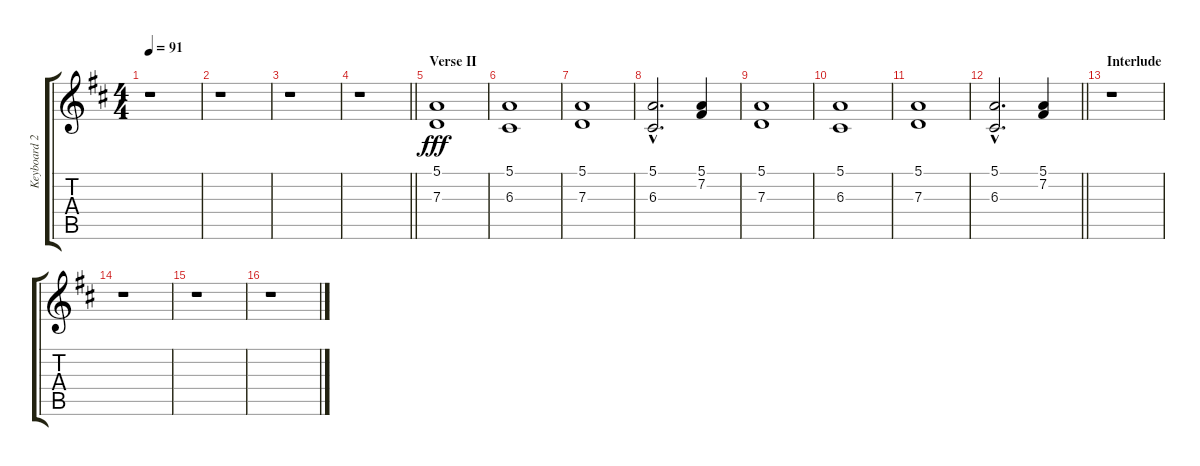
\track ("Keyboard 2" "Keyboard 2") {instrument percussiveorgan}
\staff {score tabs}
\tuning (E4 B3 G3 D3 A2 E2) {hide}
\ts (4 4)
\tempo 91
\clef g2
\ks d
r.1{dy f} |
r.1 |
r.1 |
\barLineRight lightlight
r.1 |
\section ("" "Verse II")
(5.1 7.3).1{dy fff} |
(5.1 6.3).1 |
(5.1 7.3).1 |
(5.1{hac} 6.3{hac}).2{d} (5.1 7.2).4 |
(5.1 7.3).1 |
(5.1 6.3).1 |
(5.1 7.3).1 |
\barLineRight lightlight
(5.1{hac} 6.3{hac}).2{d} (5.1 7.2).4 |
\section ("" "Interlude")
r.1 |
r.1 |
r.1 |
r.1
